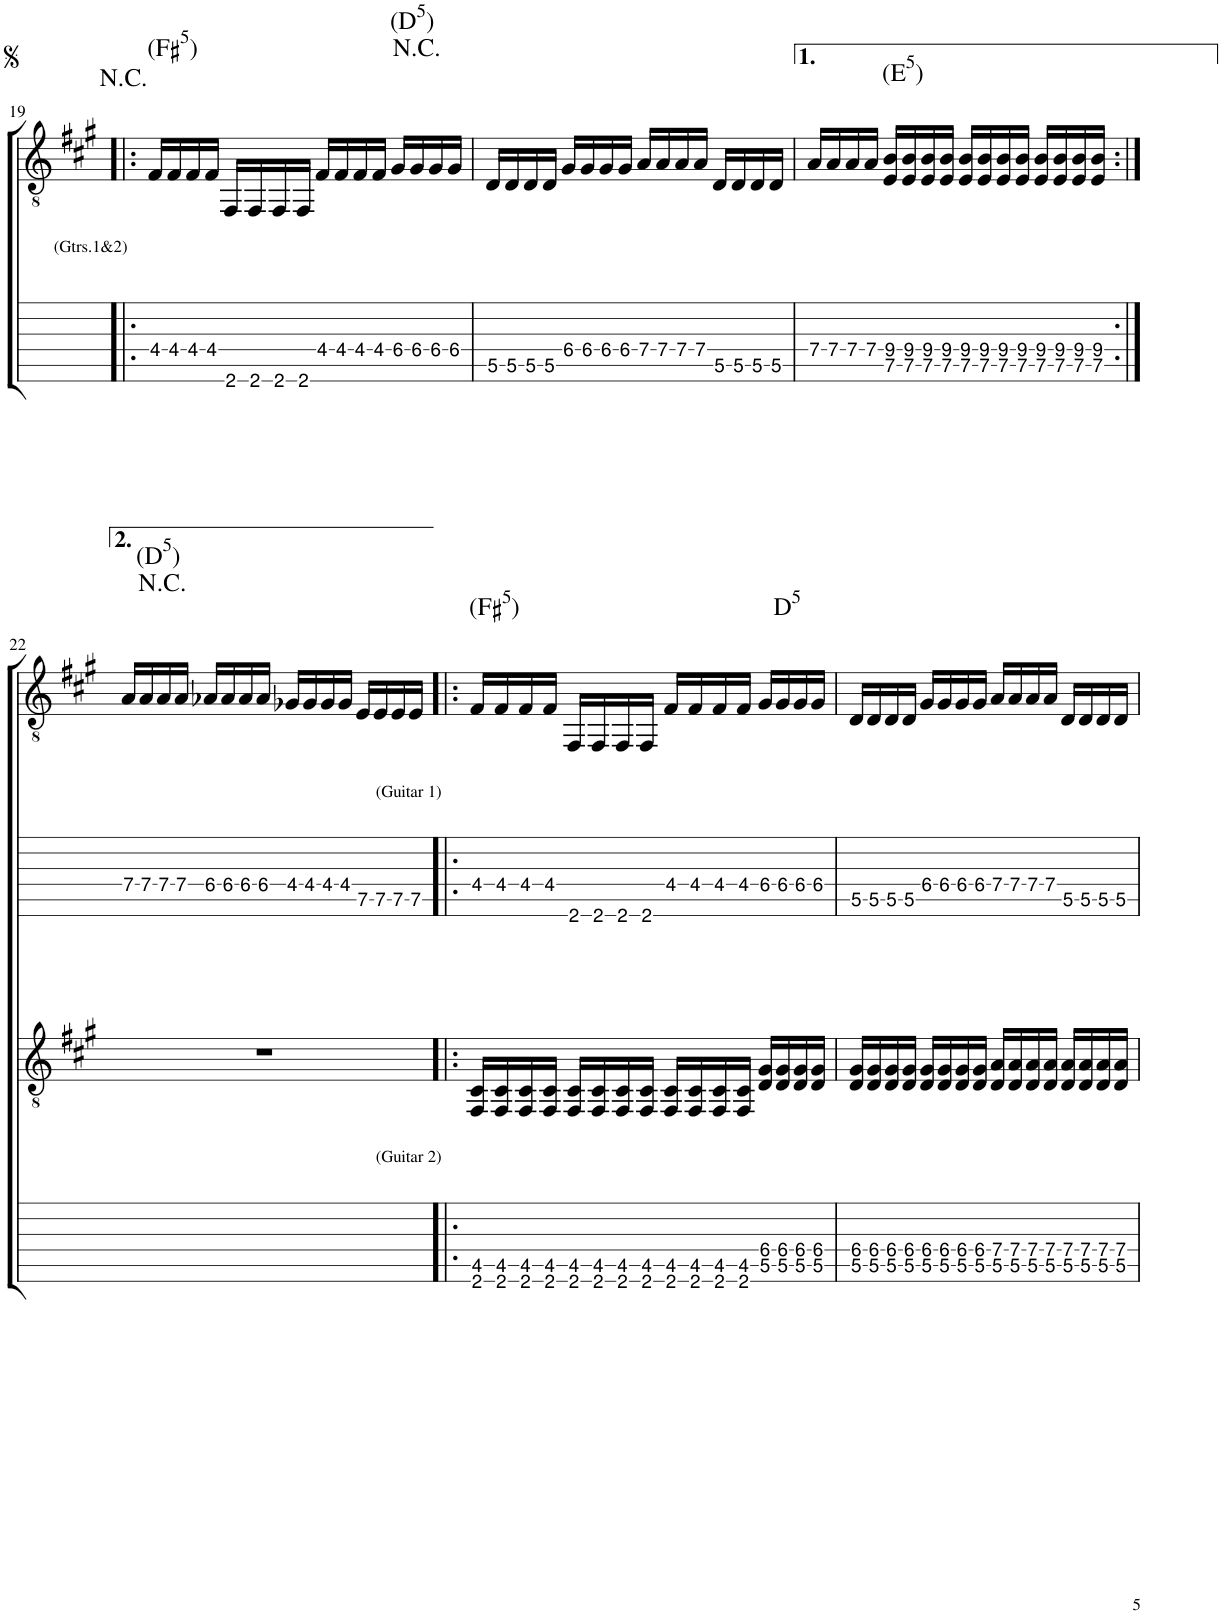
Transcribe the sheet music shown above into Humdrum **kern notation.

**kern	**kern	**kern	**kern
*part4	*part3	*part2	*part1
*staff4	*staff3	*staff2	*staff1
*I"Электрогитара	*I"Электрогитара	*I"Электрогитара	*I"Электрогитара
!!LO:PB:g=z
*	*clefGv2	*	*clefGv2
*k[f#c#g#]	*k[f#c#g#]	*k[f#c#g#]	*k[f#c#g#]
*M4/4	*M4/4	*M4/4	*M4/4
=19!|:	=19!|:	=19!|:	=19!|:
!	!	!	!LO:TX:a:t=N.C.
!	!	!	!LO:TX:a:t=(F♯
!	!	!	!LO:TX:a:t=5
!	!	!	!LO:TX:a:t=)
!	!	!LO:TX:a:t=(Gtrs.1&2)	!
1r	1r	16F#LL	16F#/LL
.	.	16F#J	16F#/
.	.	16F#L	16F#/
.	.	16F#JJ	16F#/JJ
.	.	16FF#LL	16FF#/LL
.	.	16FF#J	16FF#/
.	.	16FF#L	16FF#/
.	.	16FF#JJ	16FF#/JJ
.	.	16F#LL	16F#/LL
.	.	16F#J	16F#/
.	.	16F#L	16F#/
.	.	16F#JJ	16F#/JJ
!	!	!	!LO:TX:a:t=N.C.
!	!	!	!LO:TX:a:t=(D
!	!	!	!LO:TX:a:t=5
!	!	!	!LO:TX:a:t=)
.	.	16G#LL	16G#/LL
.	.	16G#J	16G#/
.	.	16G#L	16G#/
.	.	16G#JJ	16G#/JJ
=20	=20	=20	=20
1r	1r	16DLL	16D/LL
.	.	16DJ	16D/
.	.	16DL	16D/
.	.	16DJJ	16D/JJ
.	.	16G#LL	16G#/LL
.	.	16G#J	16G#/
.	.	16G#L	16G#/
.	.	16G#JJ	16G#/JJ
.	.	16ALL	16A/LL
.	.	16AJ	16A/
.	.	16AL	16A/
.	.	16AJJ	16A/JJ
.	.	16DLL	16D/LL
.	.	16DJ	16D/
.	.	16DL	16D/
.	.	16DJJ	16D/JJ
=21	=21	=21	=21
1r	1r	16ALL	16A/LL
.	.	16AJ	16A/
.	.	16AL	16A/
.	.	16AJJ	16A/JJ
!	!	!	!LO:TX:a:t=(E
!	!	!	!LO:TX:a:t=5
!	!	!	!LO:TX:a:t=)
.	.	16E\ 16B\LL	16E/ 16B/LL
.	.	16E\ 16B\J	16E/ 16B/
.	.	16E\ 16B\L	16E/ 16B/
.	.	16E\ 16B\JJ	16E/ 16B/JJ
.	.	16E\ 16B\LL	16E/ 16B/LL
.	.	16E\ 16B\J	16E/ 16B/
.	.	16E\ 16B\L	16E/ 16B/
.	.	16E\ 16B\JJ	16E/ 16B/JJ
.	.	16E\ 16B\LL	16E/ 16B/LL
.	.	16E\ 16B\J	16E/ 16B/
.	.	16E\ 16B\L	16E/ 16B/
.	.	16E\ 16B\JJ	16E/ 16B/JJ
!!LO:LB:g=z
=22:|!	=22:|!	=22:|!	=22:|!
!	!	!	!LO:TX:a:t=N.C.
!	!	!	!LO:TX:a:t=(D
!	!	!	!LO:TX:a:t=5
!	!	!	!LO:TX:a:t=)
1r	1r	16ALL	16A/LL
.	.	16AJ	16A/
.	.	16AL	16A/
.	.	16AJJ	16A/JJ
.	.	16A-XLL	16A-X/LL
.	.	16A-J	16A-/
.	.	16A-L	16A-/
.	.	16A-JJ	16A-/JJ
.	.	16G-XLL	16G-X/LL
.	.	16G-J	16G-/
.	.	16G-L	16G-/
.	.	16G-JJ	16G-/JJ
.	.	16ELL	16E/LL
.	.	16EJ	16E/
.	.	16EL	16E/
.	.	16EJJ	16E/JJ
=23!|:	=23!|:	=23!|:	=23!|:
!	!	!	!LO:TX:a:t=(F♯
!	!	!	!LO:TX:a:t=5
!	!	!	!LO:TX:a:t=)
!	!	!LO:TX:a:t=(Guitar 1)	!
!LO:TX:a:t=(Guitar 2)	!	!	!
16FF#\ 16C#\LL	16FF#/ 16C#/LL	16F#LL	16F#/LL
16FF#\ 16C#\J	16FF#/ 16C#/	16F#J	16F#/
16FF#\ 16C#\L	16FF#/ 16C#/	16F#L	16F#/
16FF#\ 16C#\JJ	16FF#/ 16C#/JJ	16F#JJ	16F#/JJ
16FF#\ 16C#\LL	16FF#/ 16C#/LL	16FF#LL	16FF#/LL
16FF#\ 16C#\J	16FF#/ 16C#/	16FF#J	16FF#/
16FF#\ 16C#\L	16FF#/ 16C#/	16FF#L	16FF#/
16FF#\ 16C#\JJ	16FF#/ 16C#/JJ	16FF#JJ	16FF#/JJ
16FF#\ 16C#\LL	16FF#/ 16C#/LL	16F#LL	16F#/LL
16FF#\ 16C#\J	16FF#/ 16C#/	16F#J	16F#/
16FF#\ 16C#\L	16FF#/ 16C#/	16F#L	16F#/
16FF#\ 16C#\JJ	16FF#/ 16C#/JJ	16F#JJ	16F#/JJ
!	!	!	!LO:TX:a:t=D
!	!	!	!LO:TX:a:t=5
16D\ 16G#\LL	16D/ 16G#/LL	16G#LL	16G#/LL
16D\ 16G#\J	16D/ 16G#/	16G#J	16G#/
16D\ 16G#\L	16D/ 16G#/	16G#L	16G#/
16D\ 16G#\JJ	16D/ 16G#/JJ	16G#JJ	16G#/JJ
=24	=24	=24	=24
16D\ 16G#\LL	16D/ 16G#/LL	16DLL	16D/LL
16D\ 16G#\J	16D/ 16G#/	16DJ	16D/
16D\ 16G#\L	16D/ 16G#/	16DL	16D/
16D\ 16G#\JJ	16D/ 16G#/JJ	16DJJ	16D/JJ
16D\ 16G#\LL	16D/ 16G#/LL	16G#LL	16G#/LL
16D\ 16G#\J	16D/ 16G#/	16G#J	16G#/
16D\ 16G#\L	16D/ 16G#/	16G#L	16G#/
16D\ 16G#\JJ	16D/ 16G#/JJ	16G#JJ	16G#/JJ
16D\ 16A\LL	16D/ 16A/LL	16ALL	16A/LL
16D\ 16A\J	16D/ 16A/	16AJ	16A/
16D\ 16A\L	16D/ 16A/	16AL	16A/
16D\ 16A\JJ	16D/ 16A/JJ	16AJJ	16A/JJ
16D\ 16A\LL	16D/ 16A/LL	16DLL	16D/LL
16D\ 16A\J	16D/ 16A/	16DJ	16D/
16D\ 16A\L	16D/ 16A/	16DL	16D/
16D\ 16A\JJ	16D/ 16A/JJ	16DJJ	16D/JJ
=	=	=	=
*-	*-	*-	*-
